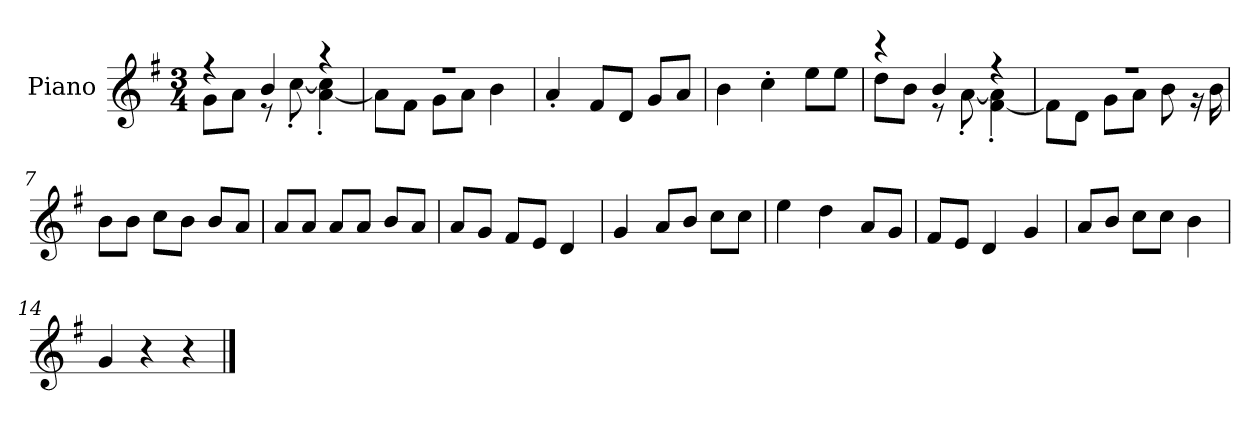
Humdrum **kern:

**kern
*part1
*staff1
*I"Piano
*I'P-no
*clefG2
*k[f#]
*M3/4
*MM90
=1
*^
4r	8g\L
.	8a\J
4b/	8r
.	[8cc'\
4r	[4a\' 4cc\]'
=2	=2
2.r	8a\L]
.	8f#\J
.	8g\L
.	8a\J
.	4b\
*v	*v
=3
4a'/
8f#/L
8d/J
8g/L
8a/J
=4
4b\
4cc'\
8ee\L
8ee\J
=5
*^
4r	8dd\L
.	8b\J
4b/	8r
.	[8a'\
4r	[4f#\' 4a\]'
=6	=6
2.r	8f#\L]
.	8d\J
.	8g\L
.	8a\J
.	8b\
.	16r
.	16b\
*v	*v
=7
8b\L
8b\J
8cc\L
8b\J
8b/L
8a/J
!!LO:LB:g=z
=8
8a/L
8a/J
8a/L
8a/J
8b/L
8a/J
=9
8a/L
8g/J
8f#/L
8e/J
4d/
=10
4g/
8a/L
8b/J
8cc\L
8cc\J
=11
4ee\
4dd\
8a/L
8g/J
=12
8f#/L
8e/J
4d/
4g/
=13
8a/L
8b/J
8cc\L
8cc\J
4b\
=14
4g/
4r
4r
==
*-
